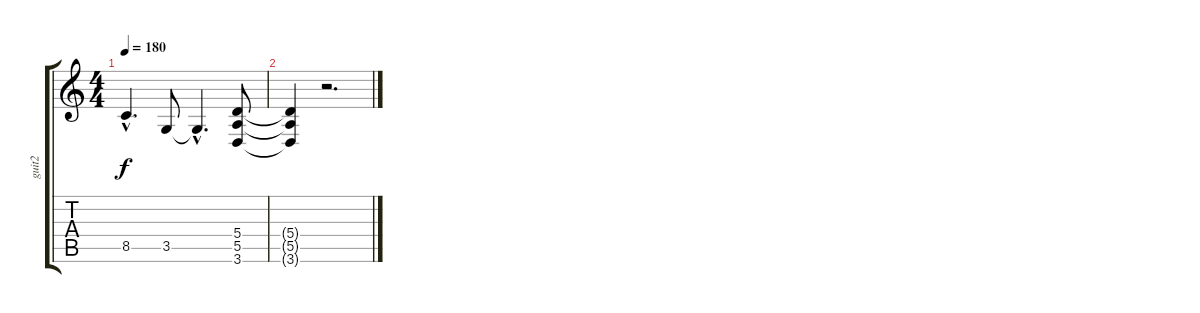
\track ("guit2" "guit2") {instrument distortionguitar}
\staff {score tabs}
\tuning (B3 Gb3 D3 A2 E2 B1) {hide}
\ts (4 4)
\tempo 180
\clef g2
\ks c
8.5{hac t}.4{d dy f} 3.5.8 3.5{hac t}.4{d} (5.4 5.5 3.6).8 |
(5.4{t} 5.5{t} 3.6{t}).4 r.2{d}
